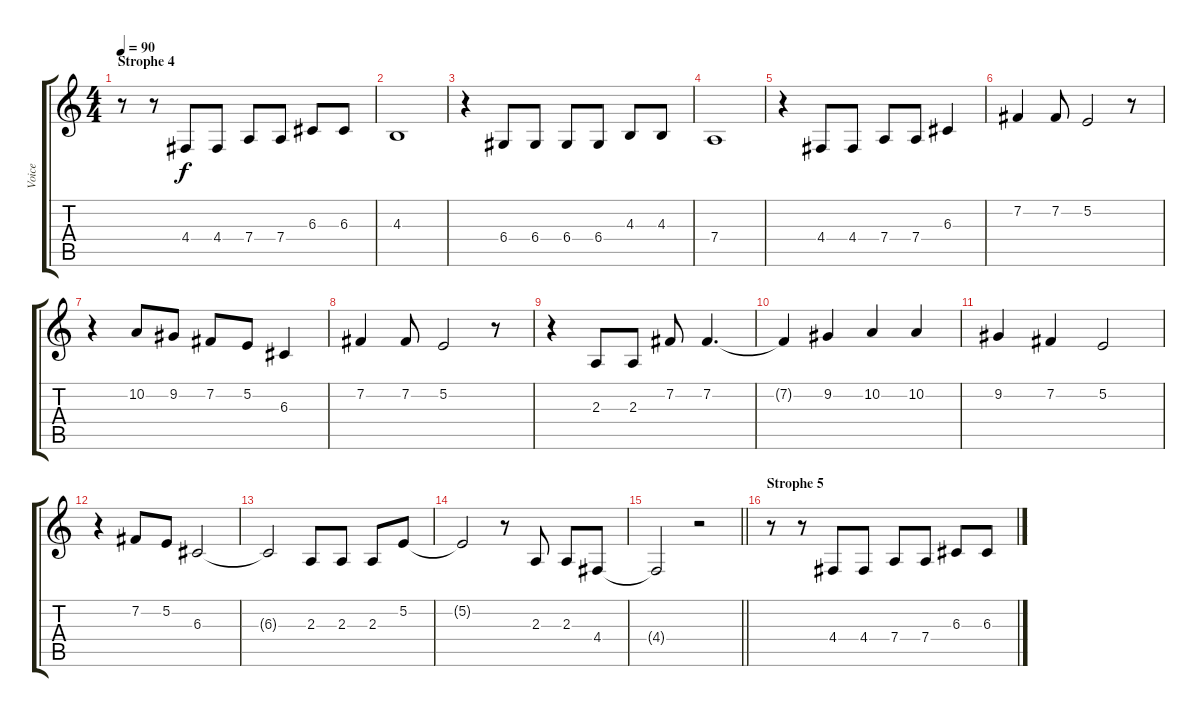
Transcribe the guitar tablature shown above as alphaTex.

\track ("Voice" "Voice") {instrument trombone}
\staff {score tabs}
\tuning (E4 B3 G3 D3 A2 E2) {hide}
\ts (4 4)
\section ("" "Strophe 4")
\tempo 90
\clef g2
\ks c
r.8{dy f} r.8 4.4.8 4.4.8 7.4.8 7.4.8 6.3.8 6.3.8 |
4.3.1 |
r.4 6.4.8 6.4.8 6.4.8 6.4.8 4.3.8 4.3.8 |
7.4.1 |
r.4 4.4.8 4.4.8 7.4.8 7.4.8 6.3.4 |
7.2.4 7.2.8 5.2.2 r.8 |
r.4 10.2.8 9.2.8 7.2.8 5.2.8 6.3.4 |
7.2.4 7.2.8 5.2.2 r.8 |
r.4 2.3.8 2.3.8 7.2.8 7.2.4{d} |
7.2{t}.4 9.2.4 10.2.4 10.2.4 |
9.2.4 7.2.4 5.2.2 |
r.4 7.2.8 5.2.8 6.3.2 |
6.3{t}.2 2.3.8 2.3.8 2.3.8 5.2.8 |
5.2{t}.2 r.8 2.3.8 2.3.8 4.4.8 |
\barLineRight lightlight
4.4{t}.2 r.2 |
\section ("" "Strophe 5")
r.8{volume 16} r.8 4.4.8 4.4.8 7.4.8 7.4.8 6.3.8 6.3.8
